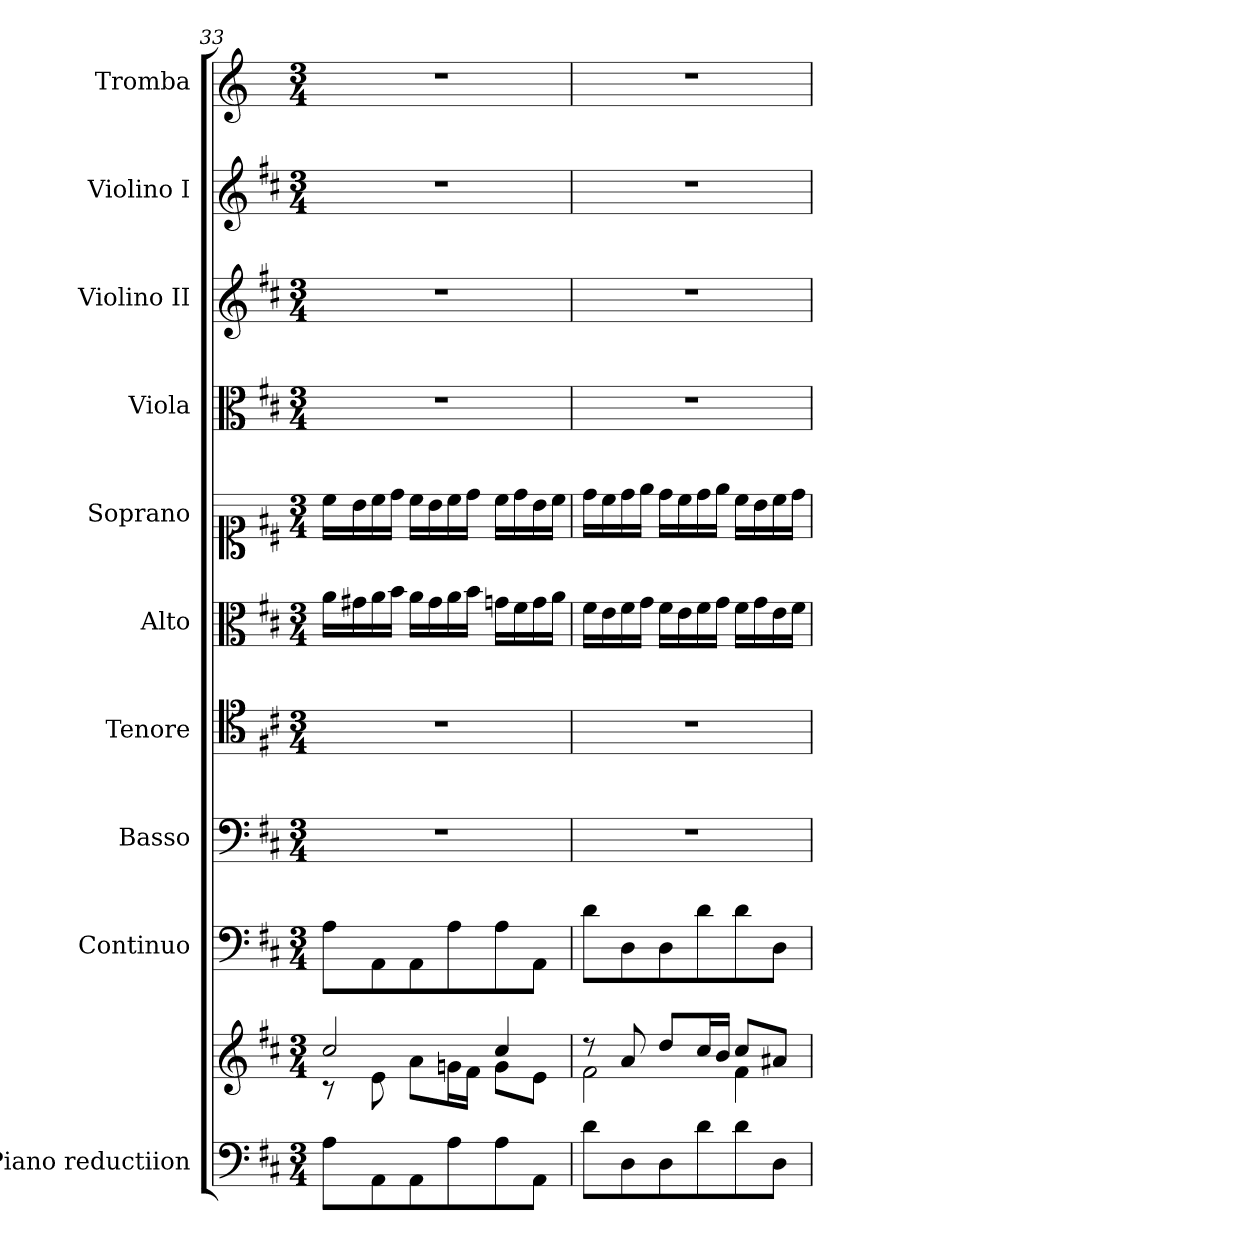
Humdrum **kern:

**kern	**kern	**kern	**kern	**kern	**kern	**kern	**kern	**kern	**kern	**kern
*part10	*part10	*part9	*part8	*part7	*part6	*part5	*part4	*part3	*part2	*part1
*staff11	*staff10	*staff9	*staff8	*staff7	*staff6	*staff5	*staff4	*staff3	*staff2	*staff1
*I"Piano reductiion	*	*I"Continuo	*I"Basso	*I"Tenore	*I"Alto	*I"Soprano	*I"Viola	*I"Violino II	*I"Violino I	*I"Tromba
*I'Pno	*	*	*	*	*	*	*I'Vla	*I'Vln	*I'Vln	*
*clefF4	*clefG2	*clefF4	*clefF4	*clefC4	*clefC3	*clefC1	*clefC3	*clefG2	*clefG2	*clefG2
*	*	*	*	*	*	*	*	*	*	*ITrd-1c-2
*k[f#c#]	*k[f#c#]	*k[f#c#]	*k[f#c#]	*k[f#c#]	*k[f#c#]	*k[f#c#]	*k[f#c#]	*k[f#c#]	*k[f#c#]	*k[f#c#]
*M3/4	*M3/4	*M3/4	*M3/4	*M3/4	*M3/4	*M3/4	*M3/4	*M3/4	*M3/4	*M3/4
=33	=33	=33	=33	=33	=33	=33	=33	=33	=33	=33
*	*^	*	*	*	*	*	*	*	*	*
8A\L	2cc#/	8r	8A\L	2.r	2.r	16a\LL	16cc#\LL	2.r	2.r	2.r	2.r
.	.	.	.	.	.	16g#X\	16b\	.	.	.	.
8AA\	.	8e\	8AA\	.	.	16a\	16cc#\	.	.	.	.
.	.	.	.	.	.	16b\JJ	16dd\JJ	.	.	.	.
8AA\	.	8a\L	8AA\	.	.	16a\LL	16cc#\LL	.	.	.	.
.	.	.	.	.	.	16g#\	16b\	.	.	.	.
8A\	.	16gn\L	8A\	.	.	16a\	16cc#\	.	.	.	.
.	.	16f#\JJ	.	.	.	16b\JJ	16dd\JJ	.	.	.	.
8A\	4cc#/	8g\L	8A\	.	.	16gn\LL	16cc#\LL	.	.	.	.
.	.	.	.	.	.	16f#\	16dd\	.	.	.	.
8AA\J	.	8e\J	8AA\J	.	.	16g\	16b\	.	.	.	.
.	.	.	.	.	.	16a\JJ	16cc#\JJ	.	.	.	.
=34	=34	=34	=34	=34	=34	=34	=34	=34	=34	=34	=34
8d\L	8r	2f#\	8d\L	2.r	2.r	16f#\LL	16dd\LL	2.r	2.r	2.r	2.r
.	.	.	.	.	.	16e\	16cc#\	.	.	.	.
8D\	8a/	.	8D\	.	.	16f#\	16dd\	.	.	.	.
.	.	.	.	.	.	16g\JJ	16ee\JJ	.	.	.	.
8D\	8dd/L	.	8D\	.	.	16f#\LL	16dd\LL	.	.	.	.
.	.	.	.	.	.	16e\	16cc#\	.	.	.	.
8d\	16cc#/L	.	8d\	.	.	16f#\	16dd\	.	.	.	.
.	16b/JJ	.	.	.	.	16g\JJ	16ee\JJ	.	.	.	.
8d\	8cc#/L	4f#\	8d\	.	.	16f#\LL	16cc#\LL	.	.	.	.
.	.	.	.	.	.	16g\	16b\	.	.	.	.
8D\J	8a#X/J	.	8D\J	.	.	16e\	16cc#\	.	.	.	.
.	.	.	.	.	.	16f#\JJ	16dd\JJ	.	.	.	.
*	*v	*v	*	*	*	*	*	*	*	*	*
=	=	=	=	=	=	=	=	=	=	=
*-	*-	*-	*-	*-	*-	*-	*-	*-	*-	*-
